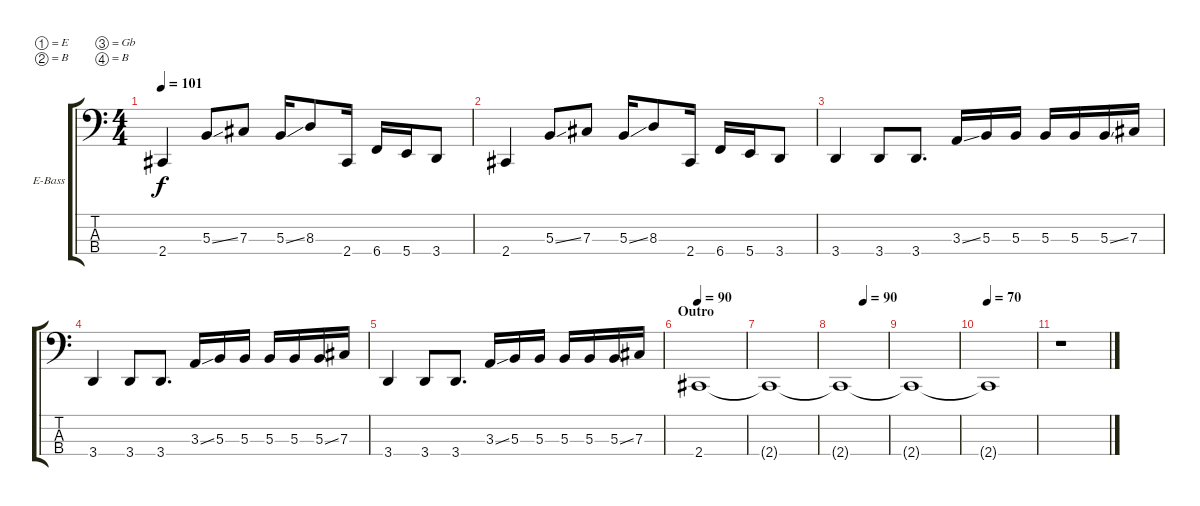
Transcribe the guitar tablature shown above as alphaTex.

\bracketExtendMode groupsimilarinstruments
\firstSystemTrackNameOrientation horizontal
\otherSystemsTrackNameOrientation horizontal
\track ("Adam Duce" "E-Bass") {instrument electricbasspick}
\staff {score tabs}
\tuning (E2 B1 Gb1 B0)
\ts (4 4)
\tempo 101
\clef f4
\ks c
2.4.4{dy f} 5.3{ss}.8 7.3.8 5.3{ss}.16 8.3.8 2.4.16 6.4.16 5.4.16 3.4.8 |
2.4.4 5.3{ss}.8 7.3.8 5.3{ss}.16 8.3.8 2.4.16 6.4.16 5.4.16 3.4.8 |
3.4.4 3.4.8 3.4.8{d} 3.3{ss}.16 5.3.16 5.3.16 5.3.16 5.3.16 5.3{ss}.16 7.3.16 |
3.4.4 3.4.8 3.4.8{d} 3.3{ss}.16 5.3.16 5.3.16 5.3.16 5.3.16 5.3{ss}.16 7.3.16 |
3.4.4 3.4.8 3.4.8{d} 3.3{ss}.16 5.3.16 5.3.16 5.3.16 5.3.16 5.3{ss}.16 7.3.16 |
\section ("" "Outro")
\tempo 90
2.4.1 |
2.4{t}.1 |
\tempo (90 0.5)
2.4{t}.1 |
2.4{t}.1 |
\tempo 70
2.4{t}.1 |
r.1
